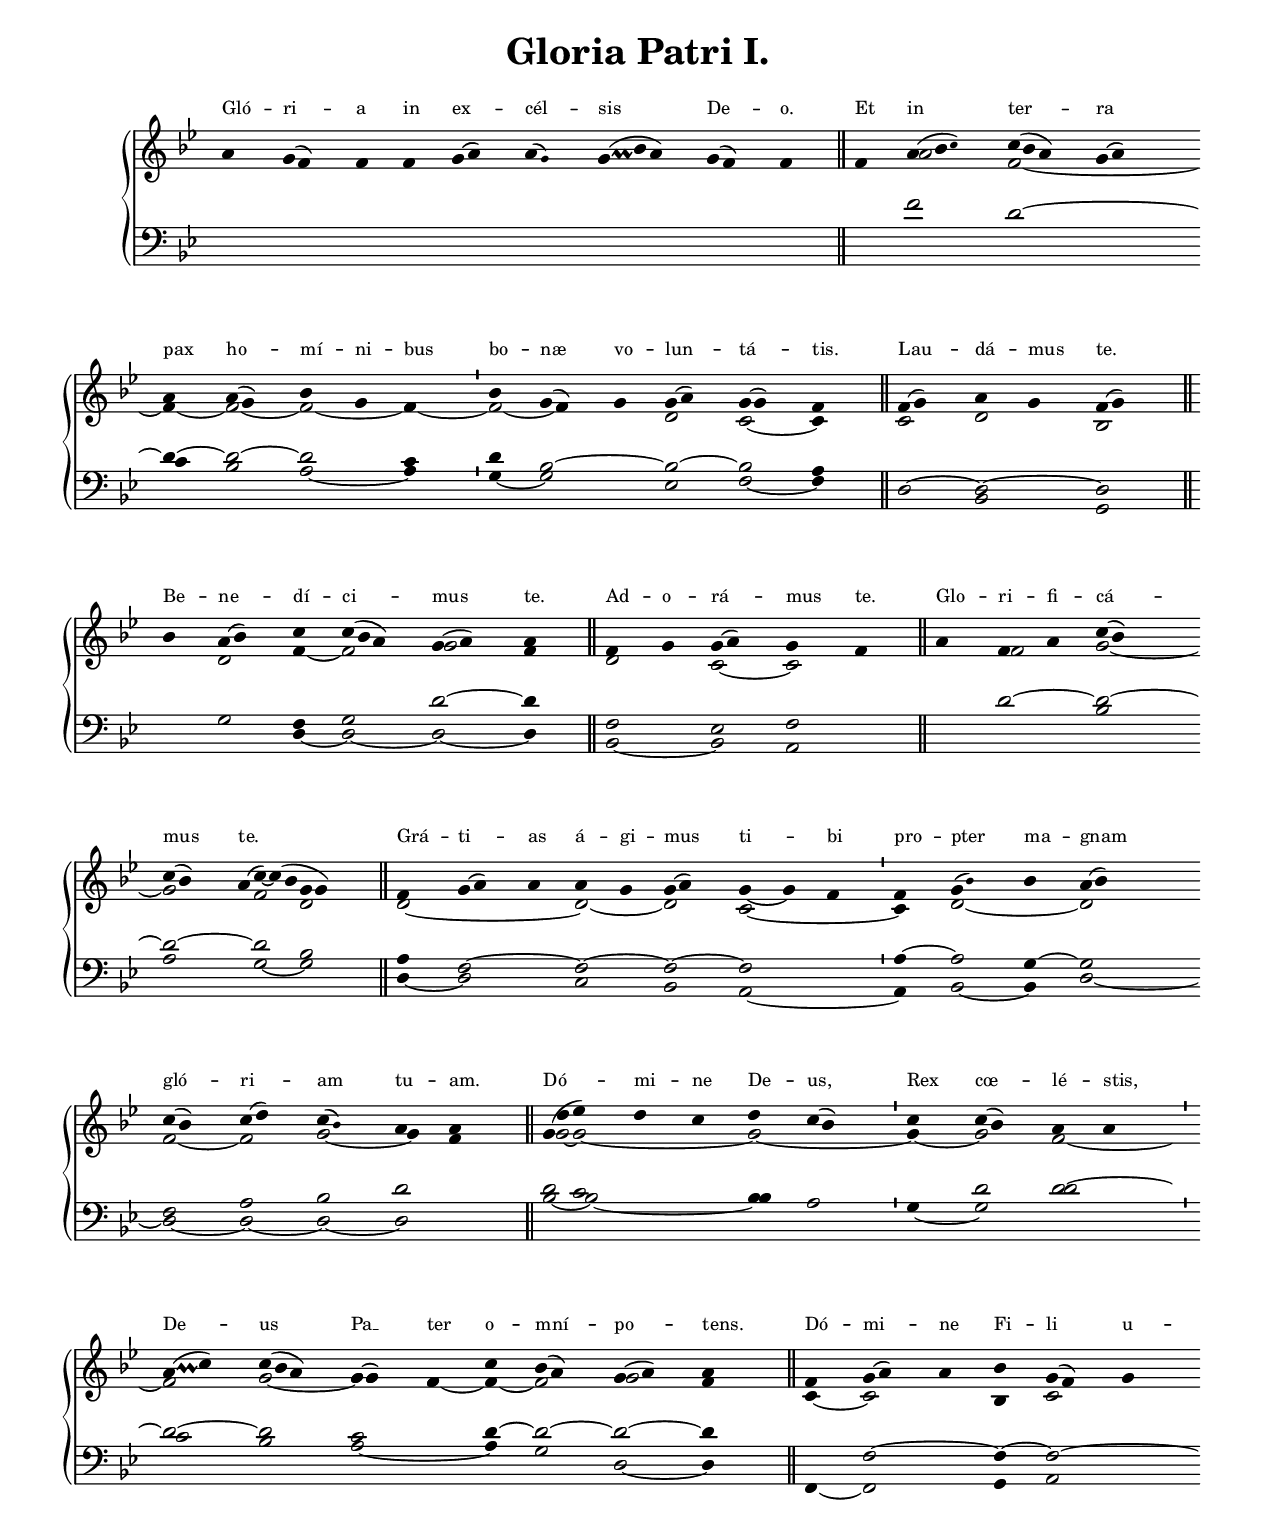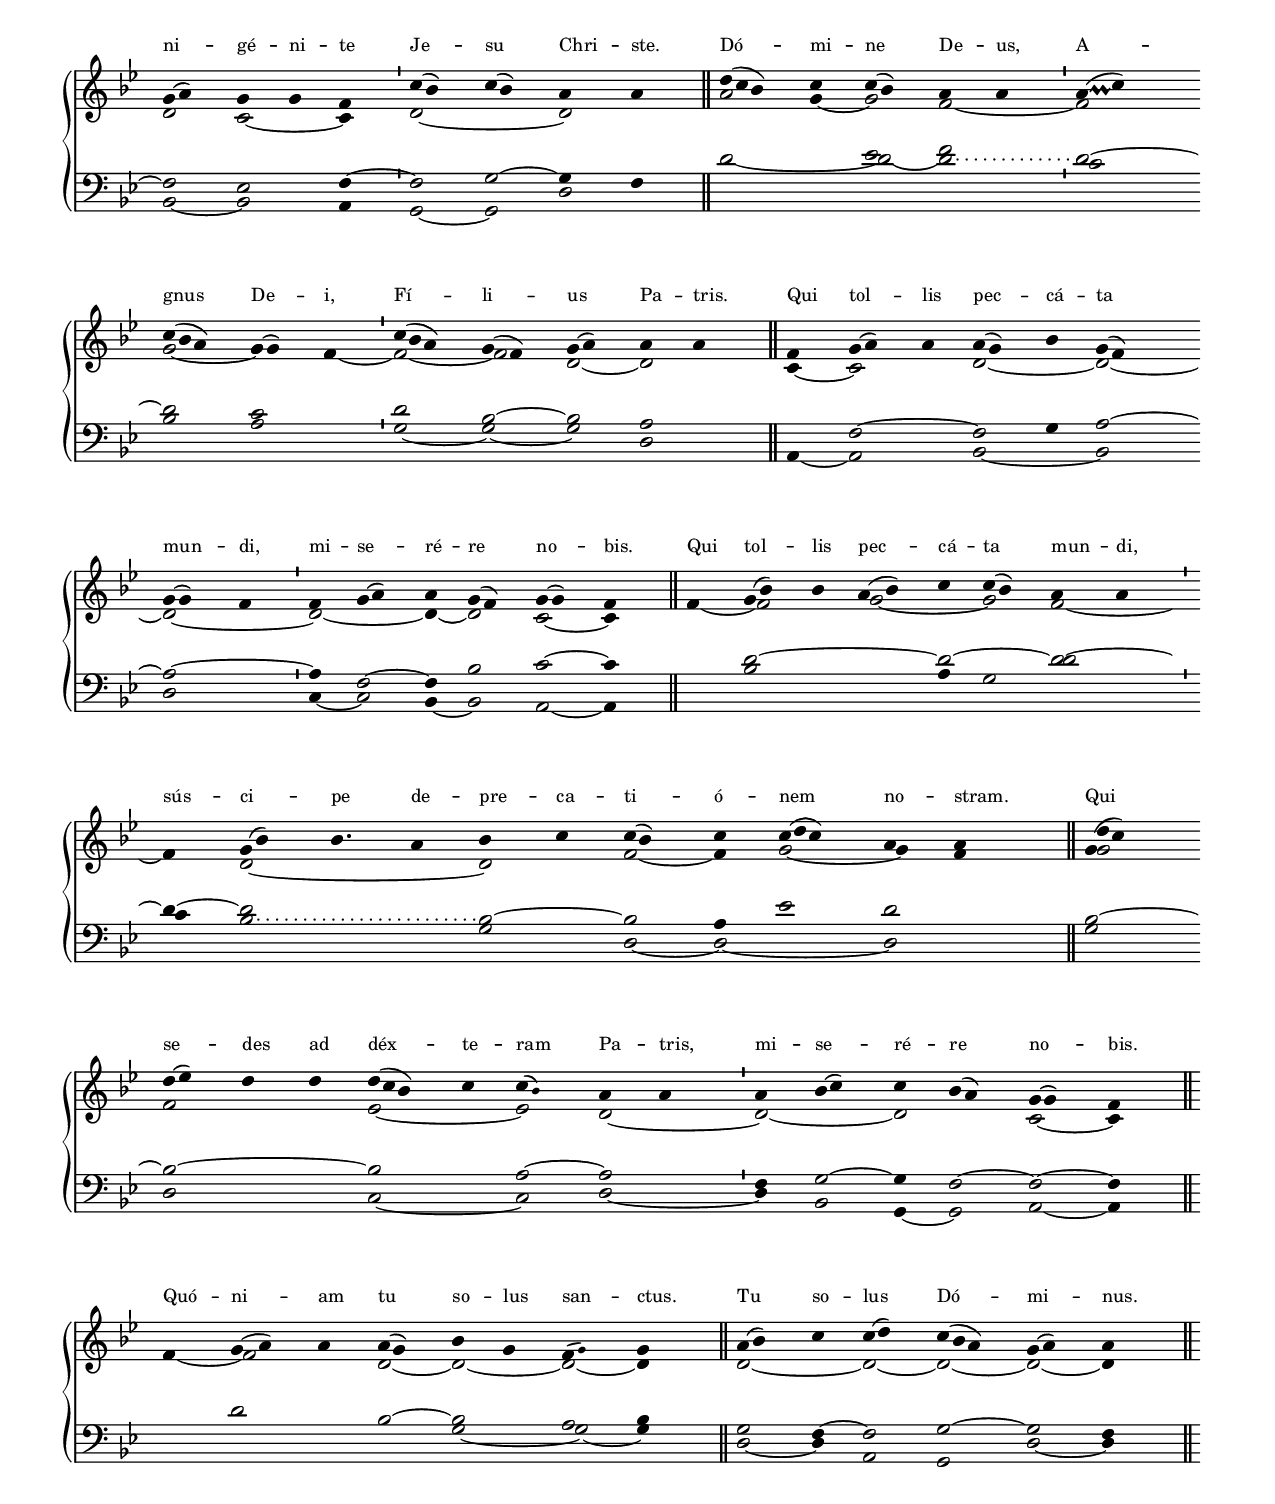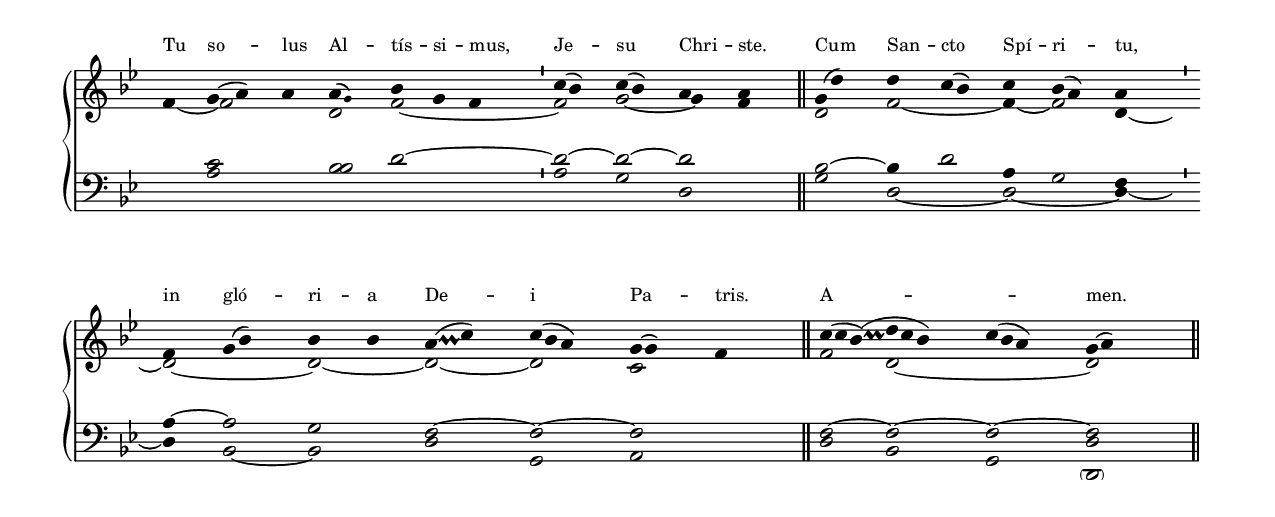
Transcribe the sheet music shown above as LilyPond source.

\version "2.18"
\include "gregorian.ly"
\include "noh2.ily"

%Page reference: page v.6
%(volume.page)

global = {
 \key a \locrian
 \cadenzaOn 
 \override Glissando #'thickness = #2.0
}

\header {
  title = \markup \center-column {"Gloria Patri I." \vspace #1 }
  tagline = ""
  composer = ""
}

\paper {
 #(include-special-characters)
  oddHeaderMarkup = \markup \fill-line {
    \line {}
    \center-column {
      \on-the-fly #first-page     " "
      \on-the-fly #not-first-page ""
    }
    \line { \on-the-fly #print-page-number-check-first \fromproperty #'page:page-number-string }
  }
  evenHeaderMarkup = \markup \fill-line {
    \line { \on-the-fly #print-page-number-check-first \fromproperty #'page:page-number-string }
    \center-column { "" }
    \line {}
  }
}

chantText = \lyricmode {
Gló -- ri -- a in ex -- cél -- sis De -- o. 
Et in ter -- ra pax ho -- mí -- ni -- bus bo -- næ vo -- lun -- tá -- tis. 
Lau -- dá -- mus te. 
Be -- ne -- dí -- ci -- mus te. 
Ad -- o -- rá -- mus te. 
Glo -- ri -- fi -- cá -- mus te. 
Grá -- ti -- as á -- gi -- mus ti -- bi pro -- pter ma -- gnam gló -- ri -- am tu -- am. 
Dó -- mi -- ne De -- us, Rex cœ -- lé -- stis, De -- us Pa __ ter o -- mní -- po -- tens. 
Dó -- mi -- ne Fi -- li u -- ni -- gé -- ni -- te Je -- su Chri -- ste. 
Dó -- mi -- ne De -- us, A -- gnus De -- i, Fí -- li -- us Pa -- tris. 
Qui tol -- lis pec -- cá -- ta mun -- di, mi -- se -- ré -- re no -- bis. 
Qui tol -- lis pec -- cá -- ta mun -- di, sús -- ci -- pe de -- pre -- ca -- ti -- ó -- nem no -- stram. 
Qui se -- des ad déx -- te -- ram Pa -- tris, mi -- se -- ré -- re no -- bis. 
Quó -- ni -- am tu so -- lus san -- ctus. 
Tu so -- lus Dó -- mi -- nus. 
Tu so -- lus Al -- tís -- si -- mus, Je -- su Chri -- ste. 
Cum San -- cto Spí -- ri -- tu, in gló -- ri -- a De -- i Pa -- tris. 
A -- _ men. }

chantMusic = {
\tieDown   a'4 g'4 ( f'4) f'4 f'4 g'4 ( a'4) a'4 ( \once \tweak #'font-size #-4 g' ) g'4 ( \quil a' bes'4 a'4) g'4 ( f'4) f'4 \finalis
 f'4 a'4 ( bes'4 \once \tweak #'font-size #-4 c'' ) c''4 ( bes'4 a'4) g'4 ( a'4) \forceBreak
 a'4 a'4 ( g'4) bes'4 g'4 f'4 \divisioMinima
 bes'4 g'4 ( f'4) g'4 g'4 ( a'4) g'4 ( g'4) f'4 \finalis
 f'4 ( g'4) a'4 g'4 f'4 ( g'4) \finalis
 \forceBreak
 bes'4 a'4 ( bes'4) c''4 c''4 ( bes'4 a'4) g'4 ( a'4) a'4 \finalis
 f'4 g'4 g'4 ( a'4) g'4 f'4 \finalis
 a'4 f'4 a'4 c''4 ( bes'4) \forceBreak
 c''4 ( bes'4) a'4 ( c''4) ~ c''4 ( bes'4 g'4 g'4) \finalis
 f'4 g'4 ( a'4) a'4 a'4 g'4 g'4 ( a'4) g'4 ~ g'4 f'4 \divisioMinima
 f'4 g'4 ( \once \tweak #'font-size #-4 bes' ) bes'4 a'4 ( bes'4) \forceBreak
 c''4 ( bes'4) c''4 ( d''4) c''4 ( \once \tweak #'font-size #-4 bes' ) a'4 a'4 \finalis
 g'4 ( d''4 ees''4) d''4 c''4 d''4 c''4 ( bes'4) \divisioMinima
 c''4 c''4 ( bes'4) a'4 a'4 \divisioMinima
 \forceBreak
 a'4 ( \quil bes' c''4) c''4 ( bes'4 a'4) g'4 (g'4) f'4 c''4 bes'4 ( a'4) g'4 ( a'4) a'4 \finalis
 f'4 g'4 ( a'4) a'4 bes'4 g'4 ( f'4) g'4 \forceBreak
 g'4 ( a'4) g'4 g'4 f'4 \divisioMinima
 c''4 ( bes'4) c''4 ( bes'4) a'4 a'4 \finalis
 d''4 ( c''4 bes'4) c''4 c''4 ( bes'4) a'4 a'4 \divisioMinima
 a'4 ( \quil bes' c''4) \forceBreak
 c''4 ( bes'4 a'4) g'4 ( g'4) f'4 \divisioMinima
 c''4 ( bes'4 a'4) g'4 ( f'4) g'4 ( a'4) a'4 a'4 \finalis
 f'4 g'4 ( a'4) a'4 a'4 ( g'4) bes'4 g'4 ( f'4) \forceBreak
 g'4 ( g'4) f'4 \divisioMinima
 f'4 g'4 ( a'4) a'4 g'4 ( f'4) g'4 ( g'4) f'4 \finalis
 f'4 g'4 ( bes'4) bes'4 a'4 ( bes'4) c''4 c''4 ( bes'4) a'4 a'4 \divisioMinima
 \forceBreak
 f'4 g'4 ( bes'4) bes'4. a'4 bes'4 c''4 c''4 ( bes'4) c''4 c''4 ( d''4 c''4) a'4 a'4 \finalis
 g'4 ( d''4 c''4) \forceBreak
 d''4 ( ees''4) d''4 d''4 d''4 ( c''4 bes'4) c''4 c''4 ( \once \tweak #'font-size #-4 bes' ) a'4 a'4 \divisioMinima
 a'4 bes'4 (c''4) c''4 bes'4 (a'4) g'4 (g'4) f'4 \finalis
 \forceBreak
 f'4 g'4 ( a'4) a'4 a'4 ( g'4) bes'4 g'4 f'4 ( \once \tweak #'font-size #-4 g' ) g'4 \finalis
 a'4 ( bes'4) c''4 c''4 ( d''4) c''4 ( bes'4 a'4) g'4 ( a'4) a'4 \finalis
 \forceBreak
 f'4 g'4 ( a'4) a'4 a'4 ( \once \tweak #'font-size #-4 g' ) bes'4 g'4 f'4 \divisioMinima
 c''4 ( bes'4) c''4 ( bes'4) a'4 a'4 \finalis
 g'4 ( d''4) d''4 c''4 ( bes'4) c''4 bes'4 ( a'4) a'4 \divisioMinima
 \forceBreak
 f'4 g'4 ( bes'4) bes'4 bes'4 a'4 ( \quil bes' c''4) c''4 ( bes'4 a'4) g'4 ( g'4) f'4 \finalis
 c''4 ( c''4 bes'4 )( \quil c'' d''4 c''4 bes'4) c''4 ( bes'4 a'4) g'4 ( a'4) \finalis

}

altoMusic = {
r2*16/2 \finalis
r4 a'2*3/2 f'2*5/2 ~ f'4 ~ f'2 ~ f'2 ~ f'4 ~ \divisioMinima
f'2 ~ f'4 r4 d'2 c'2 ~ c'4 \finalis
c'2 d'2 bes2 \finalis
r4 d'2 f'4 ~ f'2*3/2 g'2 f'4 \finalis
d'2 c'2 ~ c'2 \finalis
r4 f'2 g'2 ~ g'2*3/2 f'2*3/2 d'2 \finalis
d'2*4/2 ~ d'2 ~ d'2 c'2*3/2 ~ \divisioMinima
c'4 d'2*3/2 ~ d'2 f'2 ~ f'2 g'2 ~ g'4 f'4 \finalis
g'2 ~ g'2*3/2 ~ g'2*3/2 ~ \divisioMinima
g'4 ~ g'2 f'2 ~ \divisioMinima
f'2*3/2 g'2*3/2 ~ g'4 g'4 f'4 ~ f'4 ~ f'2 g'2 f'4 \finalis
c'4 ~ c'2*3/2 bes4 c'2*3/2 d'2 c'2 ~ c'4 \divisioMinima
d'2*4/2 ~ d'2 \finalis
a'2*3/2 g'4 ~ g'2 f'2 ~ \divisioMinima
f'2*3/2 g'2*3/2 ~ g'4 r4 f'4 ~ \divisioMinima
f'2*3/2 ~ f'2 d'2 ~ d'2 \finalis
c'4 ~ c'2*3/2 d'2*3/2 ~ d'2 ~ d'2*3/2 ~ \divisioMinima
d'2*3/2 ~ d'4 ~ d'2 c'2 ~ c'4 \finalis
f'4 ~ f'2*3/2 g'2*3/2 ~ g'2 f'2 ~ \divisioMinima
f'4 d'2*9/4 ~ d'2 f'2 ~ f'4 g'2*3/2 ~ g'4 f'4 \finalis
g'2*3/2 f'2*4/2 ees'2*4/2 ~ ees'2 d'2 ~ \divisioMinima
d'2*3/2 ~ d'2*3/2 c'2 ~ c'4 \finalis
f'4 ~ f'2*3/2 d'2 ~ d'2 ~ d'2 ~ d'4 \finalis
d'2*3/2 ~ d'2 ~ d'2*3/2 ~ d'2 ~ d'4 \finalis
f'4 ~ f'2*3/2 d'2 f'2*3/2 ~ \divisioMinima
f'2 g'2 ~ g'4 f'4 \finalis
d'2 f'2*3/2 ~ f'4 ~ f'2 d'4 ~ \divisioMinima
d'2*3/2 ~ d'2 ~ d'2*3/2 ~ d'2*3/2 c'2*3/2 \finalis
f'2*4/2 d'2*6/2 ~ d'2 \finalis
}

tenorMusic = {
r2*16/2 \finalis
r4 f'2*3/2 d'2*5/2 ~ d'4 ~ d'2 ~ d'2 c'4 \divisioMinima
d'4 bes2*3/2 ~ bes2 ~ bes2 a4 \finalis
d2 ~ d2 ~ d2 \finalis
r4 g2 f4 g2*3/2 d'2 ~ d'4 \finalis
f2 ees2 f2 \finalis
r4 d'2 ~ d'2 ~ d'2*3/2 ~ d'2*3/2 bes2 \finalis
a4 f2*3/2 ~ f2 ~ f2 ~ f2*3/2 \divisioMinima
a4 ~ a2 g4 ~ g2 f2 a2 bes2 d'2 \finalis
d'2 c'2*3/2 \shiftRight bes4 a2 \divisioMinima
r4 d'2 d'2 ~ \divisioMinima
d'2*3/2 ~ d'2*3/2 c'2*3/2 d'4 ~ d'2 ~ d'2 ~ d'4 \finalis
r4 f2*3/2 ~ f4 ~ f2*3/2 ~ f2 ees2 f4 ~ \divisioMinima
f2 g2 ~ g4 f4 \finalis
r2*4/2 ees'2 f'2 \divisioMinima
d'2*3/2 ~ d'2*3/2 c'2*3/2 \divisioMinima
d'2*3/2 bes2 ~ bes2 a2 \finalis
r4 f2*3/2 ~ f2 g4 a2 ~ a2*3/2 ~ \divisioMinima
a4 f2 ~ f4 bes2 c'2 ~ c'4 \finalis
r4 d'2*5/2 ~ d'2*3/2 ~ d'2 ~ \divisioMinima
d'4 ~ d'2*9/4 bes2 ~ bes2 a4 ees'2*3/2 d'2 \finalis
bes2*3/2 ~ bes2*4/2 ~ bes2*4/2 a2 ~ a2 \divisioMinima
f4 g2 ~ g4 f2 ~ f2 ~ f4 \finalis
r4 d'2*3/2 bes2 ~ bes2 a2 bes4 \finalis
g2 f4 ~ f2 g2*3/2 ~ g2 f4 \finalis
r4 c'2*3/2 bes2 d'2*3/2 ~ \divisioMinima
d'2 ~ d'2 ~ d'2 \finalis
bes2 ~ bes4 d'2 a4 g2 f4 \divisioMinima
a4 ~ a2 g2 f2*3/2 ~ f2*3/2 ~ f2*3/2 \finalis
f2*4/2 ~ f2*3/2 ~ f2*3/2 ~ f2 \finalis
}

bassMusic = {
r2*16/2 \finalis
r2*9/2 c'4 bes2 a2 ~ a4 \divisioMinima
g4 ~ g2*3/2 ees2 f2 ~ f4 \finalis
r2 bes,2 g,2 \finalis
r2*3/2 d4 ~ d2*3/2 ~ d2 ~ d4 \finalis
bes,2 ~ bes,2 a,2 \finalis
r2*3/2 bes2 a2*3/2 g2*3/2 ~ g2 \finalis
d4 ~ d2*3/2 c2 bes,2 a,2*3/2 ~ \divisioMinima
a,4 bes,2 ~ bes,4 d2 ~ d2 ~ d2 ~ d2 ~ d2 \finalis
bes2 ~ bes2*3/2 ~ bes4 r2 \divisioMinima
g4 ~ g2 \shiftRight d'2 \divisioMinima
c'2*3/2 bes2*3/2 a2*3/2 ~ a4 g2 d2 ~ d4 \finalis
f,4 ~ f,2*3/2 g,4 a,2*3/2 bes,2 ~ bes,2 a,4 \divisioMinima
g,2 ~ g,2 d2 \finalis
d'2*4/2 ~ d'2 ~ d'2 \divisioMinima
c'2*3/2 bes2*3/2 a2*3/2 \divisioMinima
g2*3/2 ~ g2 ~ g2 d2 \finalis
a,4 ~ a,2*3/2 bes,2*3/2 ~ bes,2 d2*3/2 \divisioMinima
c4 ~ c2 bes,4 ~ bes,2 a,2 ~ a,4 \finalis
r4 bes2*5/2 a4 g2 \shiftRight d'2 \divisioMinima
c'4 bes2*9/4 g2 d2 ~ d2*4/2 ~ d2 \finalis
g2*3/2 d2*4/2 c2*4/2 ~ c2 d2 ~ \divisioMinima
d4 bes,2 g,4 ~ g,2 a,2 ~ a,4 \finalis
r2*6/2 g2 ~ g2 ~ g4 \finalis
d2 ~ d4 a,2 g,2*3/2 d2 ~ d4 \finalis
r4 a2*3/2 \shiftRight bes2*5/2 \divisioMinima
a2 g2 d2 \finalis
g2 d2*3/2 ~ d2*3/2 ~ d4 ~ \divisioMinima
d4 bes,2 ~ bes,2 d2*3/2 g,2*3/2 a,2*3/2 \finalis
d2*4/2 bes,2*3/2 g,2*3/2 <d \parenthesize d,>2 \finalis
}

voiceLines = {
\voiceLineStyle


s2*153/2
\allowVoiceLineBreak
\voiceLine "down" "down" d'2*2/2 d'2*1/2


s2*50/2
\allowVoiceLineBreak
\voiceLine "down" "down" bes2*9/4 bes2*1/2


}

\score{
  <<
    \new Lyrics
    \new GrandStaff <<
      \set GrandStaff.autoBeaming = ##f
      \set GrandStaff.instrumentName = \markup \center-column {
        ""
      }
      \new Staff = up <<
        \new Voice = "chant" {
          \voiceOne \global \chantMusic
        }
        \new Voice {
          \voiceTwo \global \altoMusic
        }
      >>

      \new Staff = down <<
        \clef bass
        \new Voice {
          \voiceOne \global \tenorMusic
        }
        \new Voice {
          \voiceTwo \global \bassMusic
        }
	\new Voice {
        \voiceThree \global \voiceLines
        }
      >>
    >>
    \context Lyrics {
      \lyricsto chant {
      \chantText
    }
    }
  >>
  \layout{
  }
  
}
